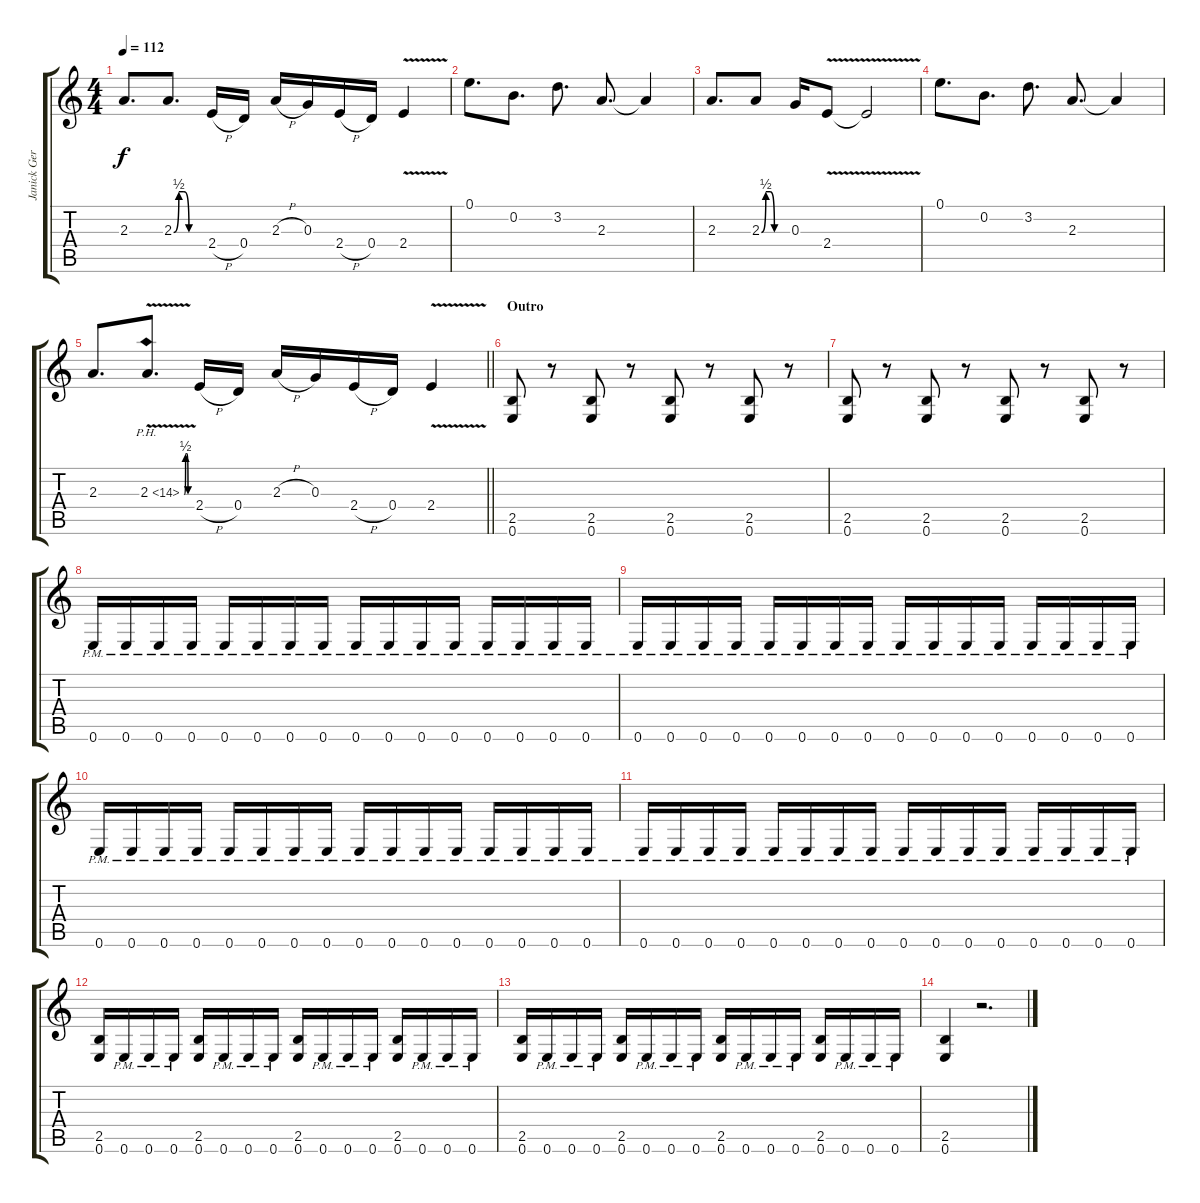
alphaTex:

\track ("Janick Gers" "Janick Ger") {instrument distortionguitar}
\staff {score tabs}
\tuning (E4 B3 G3 D3 A2 E2) {hide}
\ts (4 4)
\tempo 112
\clef g2
\ks c
2.3.8{d dy f} 2.3{be (custom 0 0 10 2 20 2 30 0 60 0)}.8{d} 2.4{h}.16 0.4.16 2.3{h}.16 0.3.16 2.4{h}.16 0.4.16 2.4{v}.4 |
0.1.8{d} 0.2.8{d} 3.2.8{d} 2.3.8{d} 2.3{t}.4 |
2.3.8{d} 2.3{be (custom 0 0 10 2 20 2 30 0 60 0)}.8 0.3.16 2.4{v}.8 2.4{t}.2 |
0.1.8{d} 0.2.8{d} 3.2.8{d} 2.3.8{d} 2.3{t}.4 |
\barLineRight lightlight
2.3.8{d} 2.3{be (custom 0 0 10 2 20 2 30 0 60 0) ph 12 v}.8{d} 2.4{h}.16 0.4.16 2.3{h}.16 0.3.16 2.4{h}.16 0.4.16 2.4{v}.4 |
\section ("" "Outro")
(2.5 0.6).8 r.8 (2.5 0.6).8 r.8 (2.5 0.6).8 r.8 (2.5 0.6).8 r.8 |
(2.5 0.6).8 r.8 (2.5 0.6).8 r.8 (2.5 0.6).8 r.8 (2.5 0.6).8 r.8 |
0.6{pm}.16 0.6{pm}.16 0.6{pm}.16 0.6{pm}.16 0.6{pm}.16 0.6{pm}.16 0.6{pm}.16 0.6{pm}.16 0.6{pm}.16 0.6{pm}.16 0.6{pm}.16 0.6{pm}.16 0.6{pm}.16 0.6{pm}.16 0.6{pm}.16 0.6{pm}.16 |
0.6{pm}.16 0.6{pm}.16 0.6{pm}.16 0.6{pm}.16 0.6{pm}.16 0.6{pm}.16 0.6{pm}.16 0.6{pm}.16 0.6{pm}.16 0.6{pm}.16 0.6{pm}.16 0.6{pm}.16 0.6{pm}.16 0.6{pm}.16 0.6{pm}.16 0.6{pm}.16 |
0.6{pm}.16 0.6{pm}.16 0.6{pm}.16 0.6{pm}.16 0.6{pm}.16 0.6{pm}.16 0.6{pm}.16 0.6{pm}.16 0.6{pm}.16 0.6{pm}.16 0.6{pm}.16 0.6{pm}.16 0.6{pm}.16 0.6{pm}.16 0.6{pm}.16 0.6{pm}.16 |
0.6{pm}.16 0.6{pm}.16 0.6{pm}.16 0.6{pm}.16 0.6{pm}.16 0.6{pm}.16 0.6{pm}.16 0.6{pm}.16 0.6{pm}.16 0.6{pm}.16 0.6{pm}.16 0.6{pm}.16 0.6{pm}.16 0.6{pm}.16 0.6{pm}.16 0.6{pm}.16 |
(2.5 0.6).16 0.6{pm}.16 0.6{pm}.16 0.6{pm}.16 (2.5 0.6).16 0.6{pm}.16 0.6{pm}.16 0.6{pm}.16 (2.5 0.6).16 0.6{pm}.16 0.6{pm}.16 0.6{pm}.16 (2.5 0.6).16 0.6{pm}.16 0.6{pm}.16 0.6{pm}.16 |
(2.5 0.6).16 0.6{pm}.16 0.6{pm}.16 0.6{pm}.16 (2.5 0.6).16 0.6{pm}.16 0.6{pm}.16 0.6{pm}.16 (2.5 0.6).16 0.6{pm}.16 0.6{pm}.16 0.6{pm}.16 (2.5 0.6).16 0.6{pm}.16 0.6{pm}.16 0.6{pm}.16 |
(2.5 0.6).4 r.2{d}
